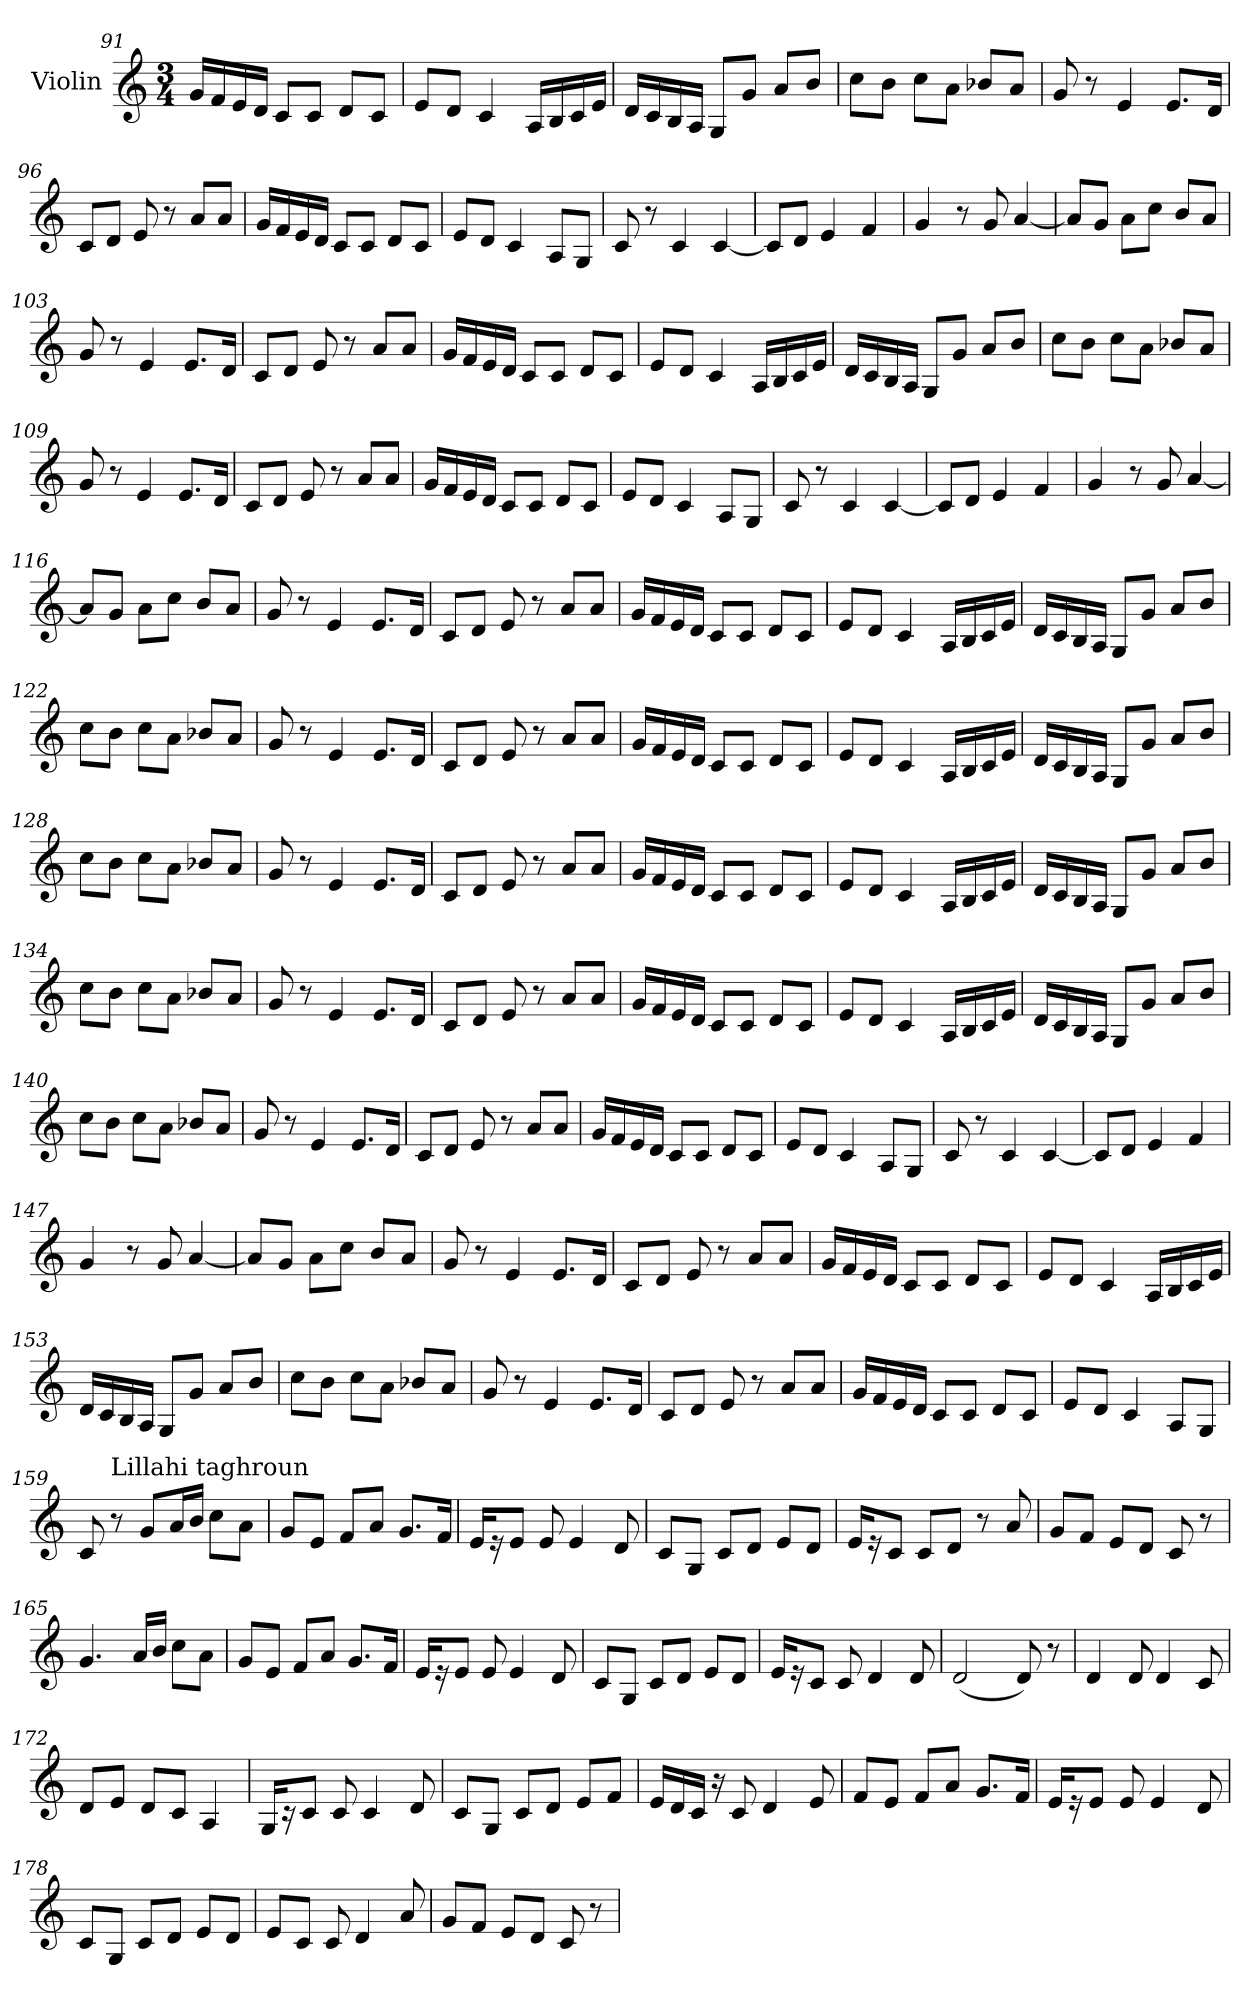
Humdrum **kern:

**kern
*part1
*staff1
*I"Violin
*clefG2
*k[]
*C:
*M3/4
=91
16g/LL
16f/
16e/
16d/JJ
8c/L
8c/J
8d/L
8c/J
!!LO:LB:g=z
=92
8e/L
8d/J
4c/
16A/LL
16B/
16c/
16e/JJ
=93
16d/LL
16c/
16B/
16A/JJ
8G/L
8g/J
8a/L
8b/J
=94
8cc\L
8b\J
8cc\L
8a\J
8b-X/L
8a/J
=95
8g/
8r
4e/
8.e/L
16d/Jk
=96
8c/L
8d/J
8e/
8r
8a/L
8a/J
!!LO:LB:g=z
=97
16g/LL
16f/
16e/
16d/JJ
8c/L
8c/J
8d/L
8c/J
=98
8e/L
8d/J
4c/
8A/L
8G/J
=99
8c/
8r
4c/
[4c/
=100
8c/L]
8d/J
4e/
4f/
=101
4g/
8r
8g/
[4a/
=102
8a/L]
8g/J
8a\L
8cc\J
8b/L
8a/J
!!LO:LB:g=z
=103
8g/
8r
4e/
8.e/L
16d/Jk
=104
8c/L
8d/J
8e/
8r
8a/L
8a/J
=105
16g/LL
16f/
16e/
16d/JJ
8c/L
8c/J
8d/L
8c/J
=106
8e/L
8d/J
4c/
16A/LL
16B/
16c/
16e/JJ
=107
16d/LL
16c/
16B/
16A/JJ
8G/L
8g/J
8a/L
8b/J
!!LO:LB:g=z
=108
8cc\L
8b\J
8cc\L
8a\J
8b-X/L
8a/J
=109
8g/
8r
4e/
8.e/L
16d/Jk
=110
8c/L
8d/J
8e/
8r
8a/L
8a/J
=111
16g/LL
16f/
16e/
16d/JJ
8c/L
8c/J
8d/L
8c/J
=112
8e/L
8d/J
4c/
8A/L
8G/J
=113
8c/
8r
4c/
[4c/
!!LO:LB:g=z
=114
8c/L]
8d/J
4e/
4f/
=115
4g/
8r
8g/
[4a/
=116
8a/L]
8g/J
8a\L
8cc\J
8b/L
8a/J
=117
8g/
8r
4e/
8.e/L
16d/Jk
=118
8c/L
8d/J
8e/
8r
8a/L
8a/J
=119
16g/LL
16f/
16e/
16d/JJ
8c/L
8c/J
8d/L
8c/J
!!LO:LB:g=z
=120
8e/L
8d/J
4c/
16A/LL
16B/
16c/
16e/JJ
=121
16d/LL
16c/
16B/
16A/JJ
8G/L
8g/J
8a/L
8b/J
=122
8cc\L
8b\J
8cc\L
8a\J
8b-X/L
8a/J
=123
8g/
8r
4e/
8.e/L
16d/Jk
=124
8c/L
8d/J
8e/
8r
8a/L
8a/J
!!LO:LB:g=z
=125
16g/LL
16f/
16e/
16d/JJ
8c/L
8c/J
8d/L
8c/J
=126
8e/L
8d/J
4c/
16A/LL
16B/
16c/
16e/JJ
=127
16d/LL
16c/
16B/
16A/JJ
8G/L
8g/J
8a/L
8b/J
=128
8cc\L
8b\J
8cc\L
8a\J
8b-X/L
8a/J
=129
8g/
8r
4e/
8.e/L
16d/Jk
!!LO:PB:g=z
=130
8c/L
8d/J
8e/
8r
8a/L
8a/J
=131
16g/LL
16f/
16e/
16d/JJ
8c/L
8c/J
8d/L
8c/J
=132
8e/L
8d/J
4c/
16A/LL
16B/
16c/
16e/JJ
=133
16d/LL
16c/
16B/
16A/JJ
8G/L
8g/J
8a/L
8b/J
=134
8cc\L
8b\J
8cc\L
8a\J
8b-X/L
8a/J
!!LO:LB:g=z
=135
8g/
8r
4e/
8.e/L
16d/Jk
=136
8c/L
8d/J
8e/
8r
8a/L
8a/J
=137
16g/LL
16f/
16e/
16d/JJ
8c/L
8c/J
8d/L
8c/J
=138
8e/L
8d/J
4c/
16A/LL
16B/
16c/
16e/JJ
=139
16d/LL
16c/
16B/
16A/JJ
8G/L
8g/J
8a/L
8b/J
!!LO:LB:g=z
=140
8cc\L
8b\J
8cc\L
8a\J
8b-X/L
8a/J
=141
8g/
8r
4e/
8.e/L
16d/Jk
=142
8c/L
8d/J
8e/
8r
8a/L
8a/J
=143
16g/LL
16f/
16e/
16d/JJ
8c/L
8c/J
8d/L
8c/J
=144
8e/L
8d/J
4c/
8A/L
8G/J
=145
8c/
8r
4c/
[4c/
!!LO:LB:g=z
=146
8c/L]
8d/J
4e/
4f/
=147
4g/
8r
8g/
[4a/
=148
8a/L]
8g/J
8a\L
8cc\J
8b/L
8a/J
=149
8g/
8r
4e/
8.e/L
16d/Jk
=150
8c/L
8d/J
8e/
8r
8a/L
8a/J
=151
16g/LL
16f/
16e/
16d/JJ
8c/L
8c/J
8d/L
8c/J
!!LO:LB:g=z
=152
8e/L
8d/J
4c/
16A/LL
16B/
16c/
16e/JJ
=153
16d/LL
16c/
16B/
16A/JJ
8G/L
8g/J
8a/L
8b/J
=154
8cc\L
8b\J
8cc\L
8a\J
8b-X/L
8a/J
=155
8g/
8r
4e/
8.e/L
16d/Jk
=156
8c/L
8d/J
8e/
8r
8a/L
8a/J
!!LO:LB:g=z
=157
16g/LL
16f/
16e/
16d/JJ
8c/L
8c/J
8d/L
8c/J
=158
8e/L
8d/J
4c/
8A/L
8G/J
=159
8c/
!LO:TX:a:t=Lillahi taghroun
8r
8g/L
16a/L
16b/JJ
8cc\L
8a\J
=160
8g/L
8e/J
8f/L
8a/J
8.g/L
16f/Jk
=161
16e/KL
16r
8e/J
8e/
4e/
8d/
!!LO:LB:g=z
=162
8c/L
8G/J
8c/L
8d/J
8e/L
8d/J
=163
16e/KL
16r
8c/J
8c/L
8d/J
8r
8a/
=164
8g/L
8f/J
8e/L
8d/J
8c/
8r
=165
4.g/
16a/LL
16b/JJ
8cc\L
8a\J
=166
8g/L
8e/J
8f/L
8a/J
8.g/L
16f/Jk
=167
16e/KL
16r
8e/J
8e/
4e/
8d/
!!LO:LB:g=z
=168
8c/L
8G/J
8c/L
8d/J
8e/L
8d/J
=169
16e/KL
16r
8c/J
8c/
4d/
8d/
=170
(2d/
8d/)
8r
=171
4d/
8d/
4d/
8c/
=172
8d/L
8e/J
8d/L
8c/J
4A/
=173
16G/KL
16r
8c/J
8c/
4c/
8d/
!!LO:PB:g=z
=174
8c/L
8G/J
8c/L
8d/J
8e/L
8f/J
=175
16e/LL
16d/
16c/JJ
16r
8c/
4d/
8e/
=176
8f/L
8e/J
8f/L
8a/J
8.g/L
16f/Jk
=177
16e/KL
16r
8e/J
8e/
4e/
8d/
=178
8c/L
8G/J
8c/L
8d/J
8e/L
8d/J
!!LO:LB:g=z
=179
8e/L
8c/J
8c/
4d/
8a/
=180
8g/L
8f/J
8e/L
8d/J
8c/
8r
=
*-
